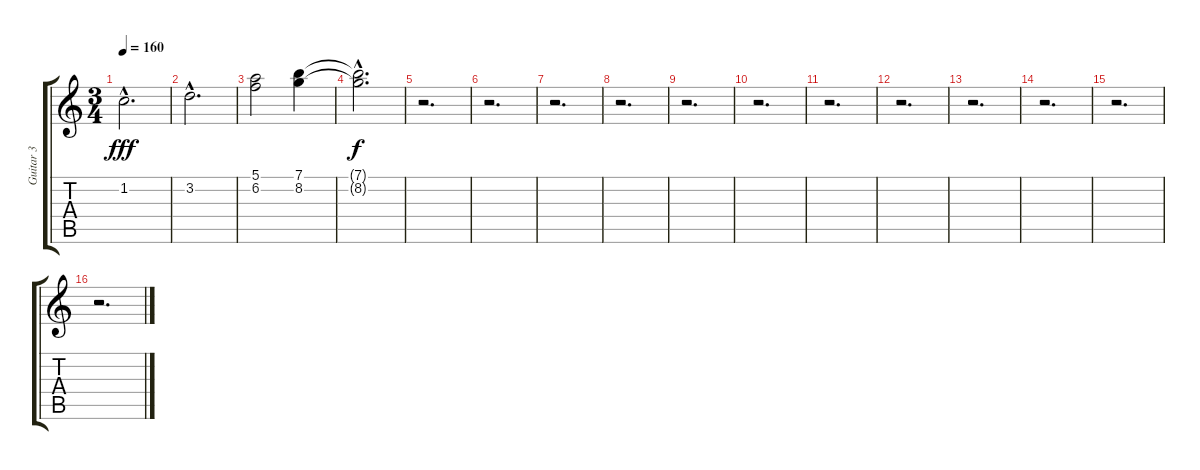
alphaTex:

\track ("Guitar 3" "Guitar 3") {instrument overdrivenguitar}
\staff {score tabs}
\tuning (E4 B3 G3 D3 A2 E2) {hide}
\ts (3 4)
\tempo 160
\clef g2
\ks c
1.2{hac}.2{d dy fff} |
3.2{hac}.2{d} |
(5.1 6.2).2 (7.1 8.2).4 |
(7.1{hac t} 8.2{hac t}).2{d dy f} |
r.2{d} |
r.2{d} |
r.2{d} |
r.2{d} |
r.2{d} |
r.2{d} |
r.2{d} |
r.2{d} |
r.2{d} |
r.2{d} |
r.2{d} |
r.2{d}
